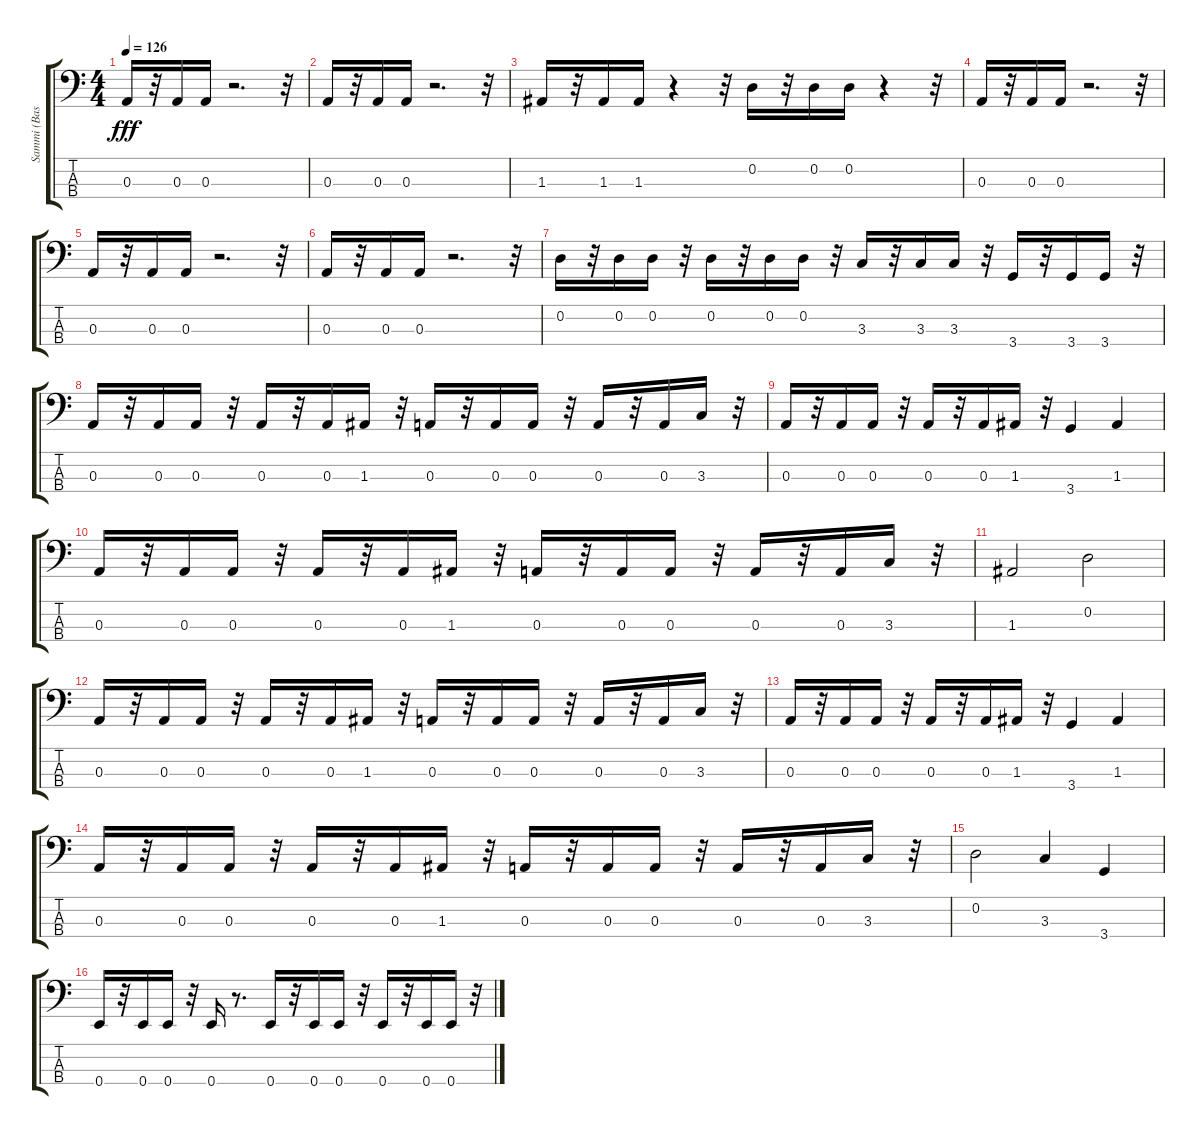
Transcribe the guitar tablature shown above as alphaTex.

\track ("Sammi (Bass Guitar)" "Sammi (Bas") {instrument electricbassfinger}
\staff {score tabs}
\tuning (G2 D2 A1 E1) {hide}
\ts (4 4)
\tempo 126
\clef f4
\ks c
0.3.16{dy fff} r.32 0.3.16 0.3.16 r.2{d} r.32 |
0.3.16 r.32 0.3.16 0.3.16 r.2{d} r.32 |
1.3.16 r.32 1.3.16 1.3.16 r.4 r.32 0.2.16 r.32 0.2.16 0.2.16 r.4 r.32 |
0.3.16 r.32 0.3.16 0.3.16 r.2{d} r.32 |
0.3.16 r.32 0.3.16 0.3.16 r.2{d} r.32 |
0.3.16 r.32 0.3.16 0.3.16 r.2{d} r.32 |
0.2.16 r.32 0.2.16 0.2.16 r.32 0.2.16 r.32 0.2.16 0.2.16 r.32 3.3.16 r.32 3.3.16 3.3.16 r.32 3.4.16 r.32 3.4.16 3.4.16 r.32 |
0.3.16 r.32 0.3.16 0.3.16 r.32 0.3.16 r.32 0.3.16 1.3.16 r.32 0.3.16 r.32 0.3.16 0.3.16 r.32 0.3.16 r.32 0.3.16 3.3.16 r.32 |
0.3.16 r.32 0.3.16 0.3.16 r.32 0.3.16 r.32 0.3.16 1.3.16 r.32 3.4.4 1.3.4 |
0.3.16 r.32 0.3.16 0.3.16 r.32 0.3.16 r.32 0.3.16 1.3.16 r.32 0.3.16 r.32 0.3.16 0.3.16 r.32 0.3.16 r.32 0.3.16 3.3.16 r.32 |
1.3.2 0.2.2 |
0.3.16 r.32 0.3.16 0.3.16 r.32 0.3.16 r.32 0.3.16 1.3.16 r.32 0.3.16 r.32 0.3.16 0.3.16 r.32 0.3.16 r.32 0.3.16 3.3.16 r.32 |
0.3.16 r.32 0.3.16 0.3.16 r.32 0.3.16 r.32 0.3.16 1.3.16 r.32 3.4.4 1.3.4 |
0.3.16 r.32 0.3.16 0.3.16 r.32 0.3.16 r.32 0.3.16 1.3.16 r.32 0.3.16 r.32 0.3.16 0.3.16 r.32 0.3.16 r.32 0.3.16 3.3.16 r.32 |
0.2.2 3.3.4 3.4.4 |
0.4.16 r.32 0.4.16 0.4.16 r.32 0.4.16 r.8{d} 0.4.16 r.32 0.4.16 0.4.16 r.32 0.4.16 r.32 0.4.16 0.4.16 r.32
